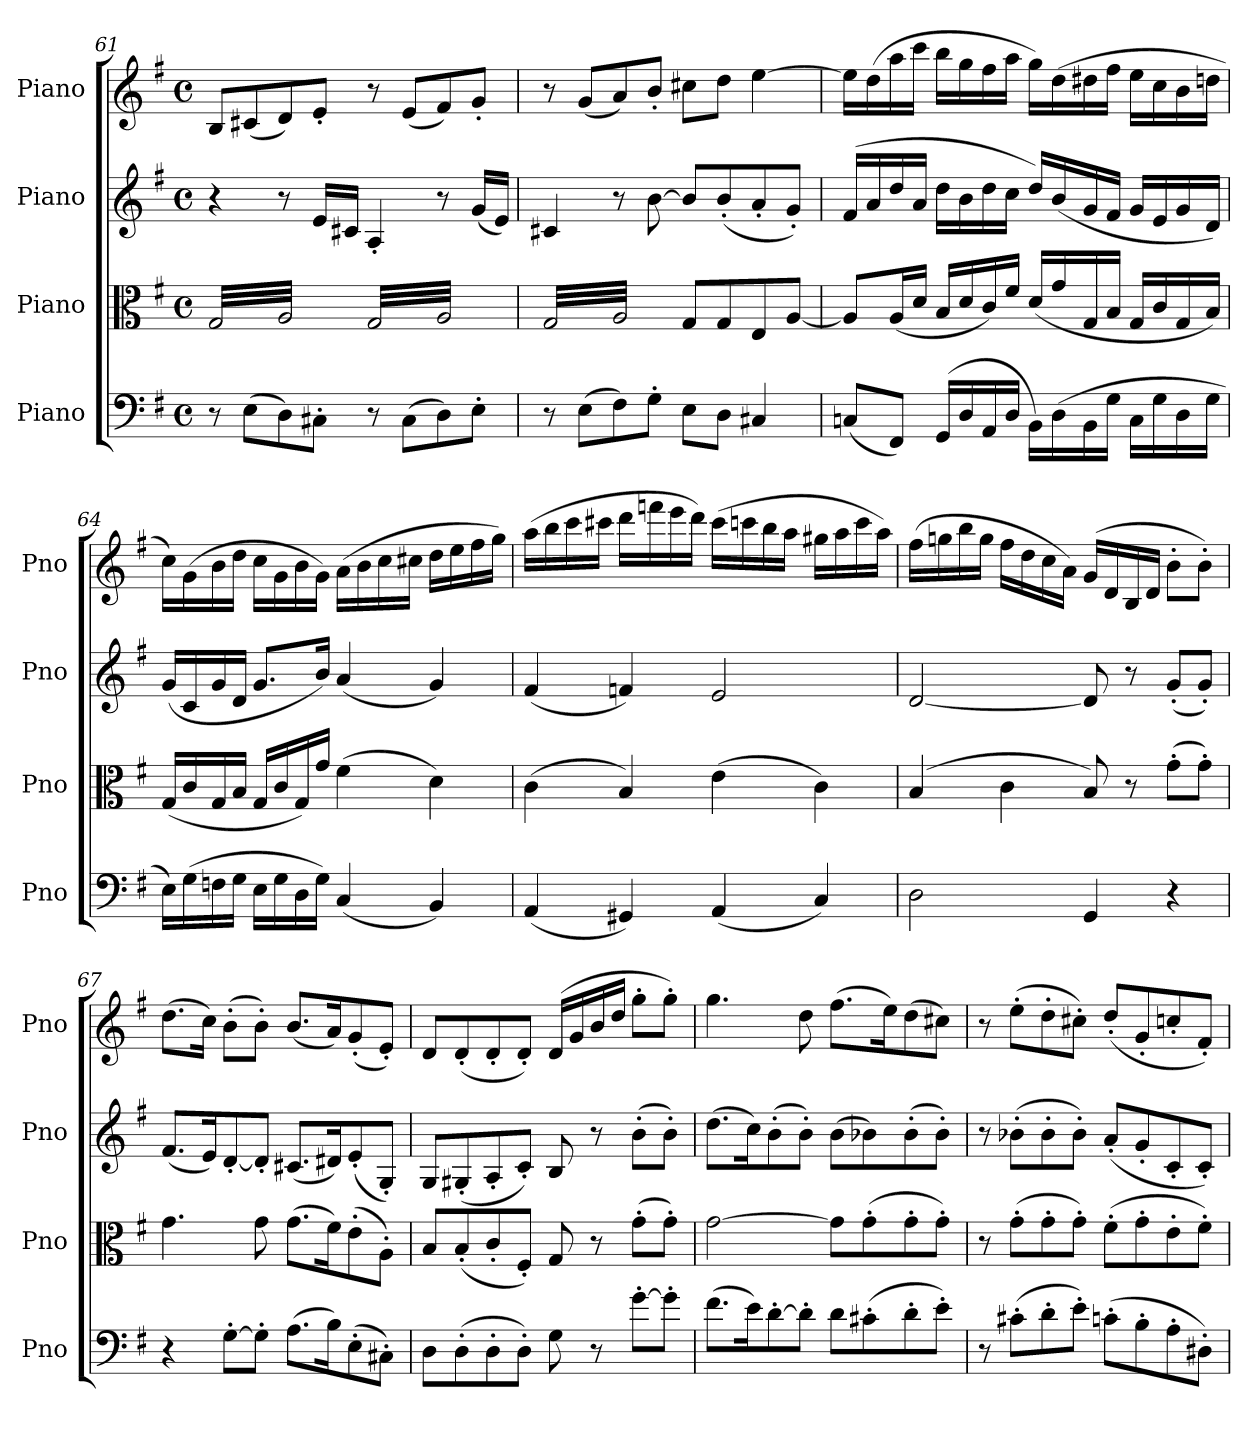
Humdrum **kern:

**kern	**kern	**kern	**kern
*part4	*part3	*part2	*part1
*staff4	*staff3	*staff2	*staff1
*I"Piano	*I"Piano	*I"Piano	*I"Piano
*I'Pno	*I'Pno	*I'Pno	*I'Pno
*clefF4	*clefC3	*clefG2	*clefG2
*k[f#]	*k[f#]	*k[f#]	*k[f#]
*M4/4	*M4/4	*M4/4	*M4/4
*met(c)	*met(c)	*met(c)	*met(c)
=61	=61	=61	=61
*	*tremolo	*	*
8r	(32G/LLL	4r	8B/L
.	32A/)	.	.
.	32G/	.	.
.	32A/)	.	.
(8E\L	32G/	.	(8c#X/
.	32A/)	.	.
.	32G/	.	.
.	32A/)	.	.
8D\)	32G/	8r	8d/)
.	32A/)	.	.
.	32G/	.	.
.	32A/)	.	.
8C#X'\J	32G/	16e/LL	8e'/J
.	32A/)	.	.
.	32G/	16c#X/JJ	.
.	32A/)JJJ	.	.
8r	(32G/LLL	4A'/	8r
.	32A/)	.	.
.	32G/	.	.
.	32A/)	.	.
(8C#\L	32G/	.	(8e/L
.	32A/)	.	.
.	32G/	.	.
.	32A/)	.	.
8D\)	32G/	8r	8f#/)
.	32A/)	.	.
.	32G/	.	.
.	32A/)	.	.
8E'\J	32G/	(16g/LL	8g'/J
.	32A/)	.	.
.	32G/	16e/JJ)	.
.	32A/)JJJ	.	.
!!LO:PB:g=z
=62	=62	=62	=62
8r	(32G/LLL	4c#X/	8r
.	32A/)	.	.
.	32G/	.	.
.	32A/)	.	.
(8E\L	32G/	.	(8g/L
.	32A/)	.	.
.	32G/	.	.
.	32A/)	.	.
8F#\)	32G/	8r	8a/)
.	32A/)	.	.
.	32G/	.	.
.	32A/)	.	.
8G'\J	32G/	[8b\	8b'/J
.	32A/)	.	.
.	32G/	.	.
.	32A/)JJJ	.	.
*	*Xtremolo	*	*
8E\L	8G/L	8b/L]	8cc#X\L
.	.	.	.
.	.	.	.
.	.	.	.
8D\J	8G/	(8b'/	8dd\J
.	.	.	.
.	.	.	.
.	.	.	.
4C#X/	8E/	8a'/	[4ee\
.	[8A/J	8g'/J)	.
=63	=63	=63	=63
(8Cn/L	8A/L]	(16f#/LL	16ee\LL]
.	.	16a/	(16dd\
8FF#/J)	(16A/L	16dd/	16aa\
.	16d/JJ	16a/JJ	16ccc\JJ
(16GG/LL	16B/LL	16dd\LL	16bb\LL
16D/	16d/	16b\	16gg\
16AA/	16c/)	16dd\	16ff#\
16D/JJ	16f#/JJ	16cc\JJ	16aa\JJ
16BB\LL)	(16d/LL	16dd/LL)	16gg\LL)
(16D\	16g/	(16b/	(16dd\
16BB\	16G/	16g/	16dd#X\
16G\JJ	16B/JJ	16f#/JJ	16ff#\JJ
16C\LL	16G/LL	16g/LL	16ee\LL
16G\	16c/	16e/	16cc\
16D\	16G/	16g/	16b\
16G\JJ	16B/JJ)	16d/JJ)	16ddn\JJ
=64	=64	=64	=64
16E\LL)	(16G/LL	(16g/LL	16cc\LL)
(16G\	16c/	16c/	(16g\
16Fn\	16G/	16g/	16b\
16G\JJ	16B/JJ	16d/JJ	16dd\JJ
16E\LL	16G/LL	8.g/L	16cc\LL
16G\	16c/	.	16g\
16D\	16G/)	.	16b\
16G\JJ)	16g/JJ	16b/Jk)	16g\JJ)
(4C/	(4f#\	(4a/	(16a\LL
.	.	.	16b\
.	.	.	16cc\
.	.	.	16cc#X\JJ
4BB/)	4d\)	4g/)	16dd\LL
.	.	.	16ee\
.	.	.	16ff#\
.	.	.	16gg\JJ)
=65	=65	=65	=65
(4AA/	(4c\	(4f#/	(16aa\LL
.	.	.	16bb\
.	.	.	16ccc\
.	.	.	16ccc#X\JJ
4GG#X/)	4B/)	4fn/)	16ddd\LL
.	.	.	16fffn\
.	.	.	16eee\
.	.	.	16ddd\JJ)
(4AA/	(4e\	2e/	(16ccc#\LL
.	.	.	16cccn\
.	.	.	16bb\
.	.	.	16aa\JJ
4C/)	4c\)	.	16gg#X\LL
.	.	.	16aa\
.	.	.	16ccc\
.	.	.	16aa\JJ)
!!LO:LB:g=z
=66	=66	=66	=66
2D\	(4B/	[2d/	(16ff#\LL
.	.	.	16ggn\
.	.	.	16bb\
.	.	.	16gg\JJ
.	4c\	.	16ff#\LL
.	.	.	16dd\
.	.	.	16cc\
.	.	.	16a\JJ)
4GG/	8B/)	8d/]	(16g/LL
.	.	.	16d/
.	8r	8r	16B/
.	.	.	16d/JJ
4r	(8g'\L	(8g'/L	8b'\L
.	8g'\J)	8g'/J)	8b'\J)
=67	=67	=67	=67
4r	4.g\	(8.f#/L	(8.dd\L
.	.	16e/K)	16cc\Jk)
[8G'\L	.	[8d'/	(8b'\L
8G'\J]	8g\	8d'/J]	8b'\J)
(8.A\L	(8.g\L	(8.c#X/L	(8.b/L
16B\K)	16f#\K)	16d#X/K)	16a/K)
(8E'\	(8e'\	(8e'/	(8g'/
8C#X'\J)	8A'\J)	8G'/J)	8e'/J)
=68	=68	=68	=68
8D\L	8B/L	8G/L	8d/L
(8D'\	(8B'/	(8G#X'/	(8d'/
8D'\	8c'/	8A'/	8d'/
8D'\J)	8F#'/J)	8c'/J)	8d'/J)
8G\	8G/	8B/	(16d/LL
.	.	.	16g/
8r	8r	8r	16b/
.	.	.	16dd/JJ
[8g'\L	(8g'\L	(8b'\L	8gg'\L
8g'\J]	8g'\J)	8b'\J)	8gg'\J)
=69	=69	=69	=69
(8.f#\L	[2g\	(8.dd\L	4.gg\
16e\K)	.	16cc\K)	.
[8d'\	.	(8b'\	.
8d'\J]	.	8b'\J)	8dd\
8d\L	8g\L]	(8b\L	(8.ff#\L
(8c#X'\	(8g'\	8b-X\)	.
.	.	.	16ee\K)
8d'\	8g'\	(8b-'\	(8dd\
8e'\J)	8g'\J)	8b-'\J)	8cc#X\J)
=70	=70	=70	=70
8r	8r	8r	8r
(8c#X'\L	(8g'\L	(8b-X'\L	(8ee'\L
8d'\	8g'\	8b-'\	8dd'\
8e'\J)	8g'\J)	8b-'\J)	8cc#X'\J)
(8cn'\L	(8f#'\L	(8a'/L	(8dd'/L
8B'\	8g'\	8g'/	8g'/
8A'\	8e'\	8c'/	8ccn'/
8D#X'\J)	8f#'\J)	8c'/J)	8f#'/J)
=	=	=	=
*-	*-	*-	*-
